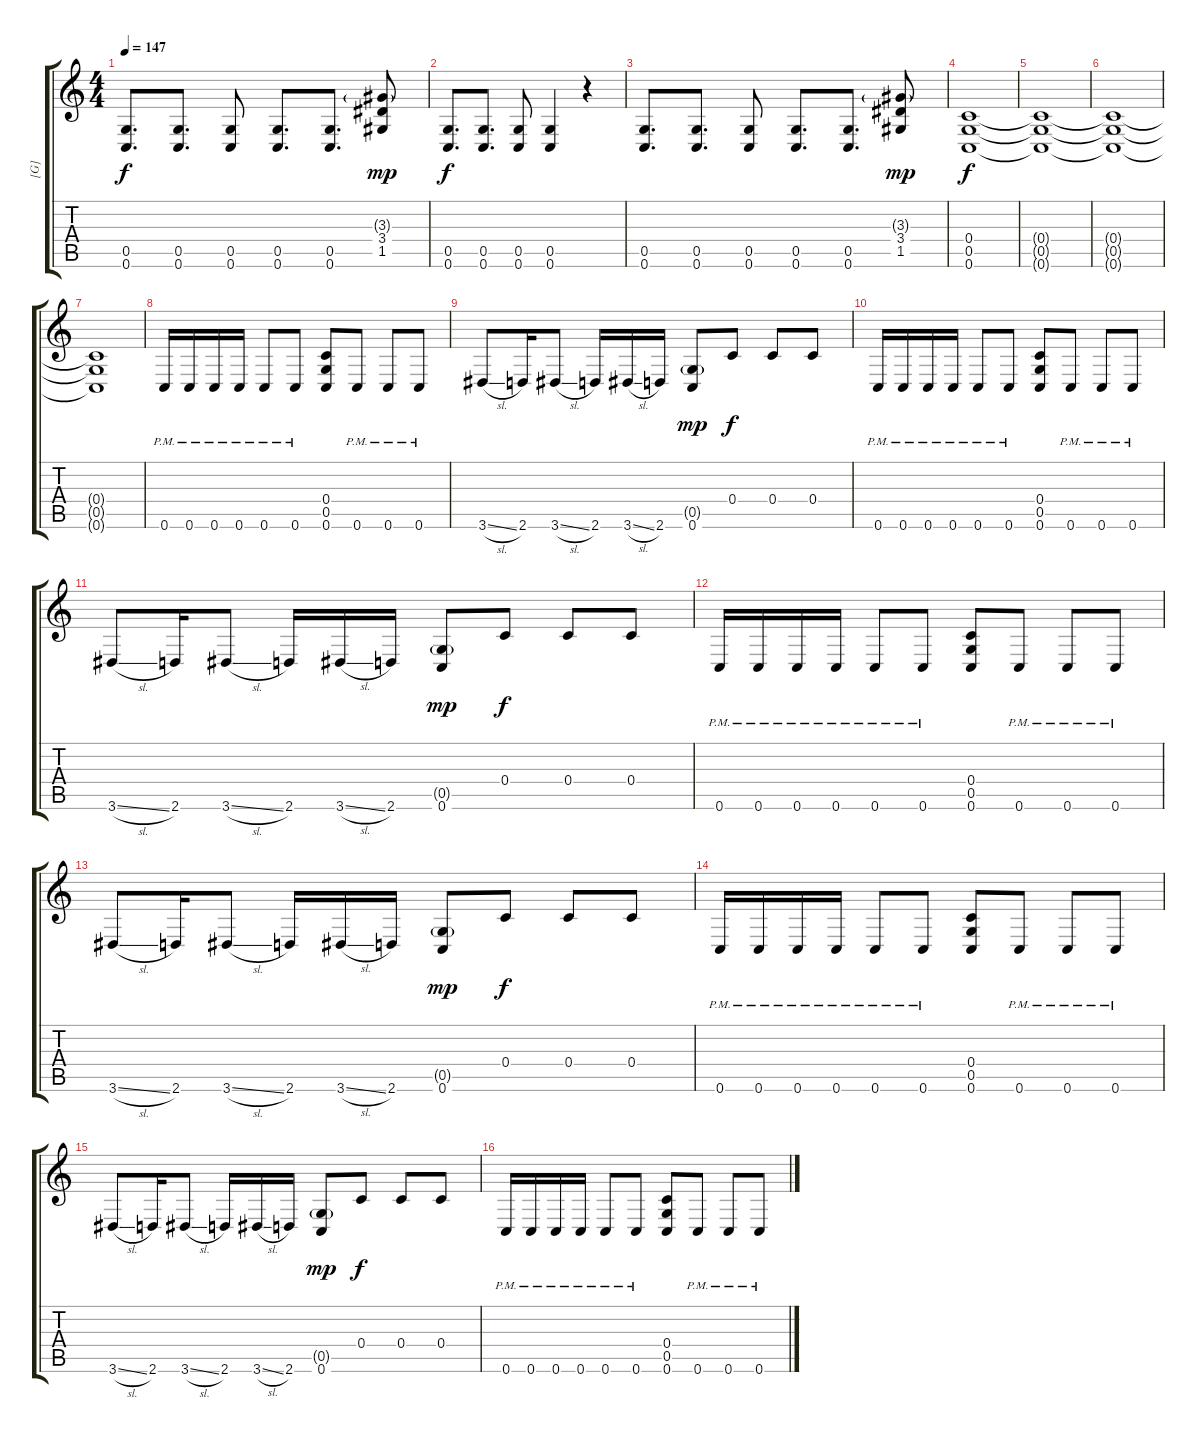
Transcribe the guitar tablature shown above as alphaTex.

\track ("[G]" "[G]") {instrument distortionguitar}
\staff {score tabs}
\tuning (D4 A3 F3 C3 G2 C2) {hide}
\ts (4 4)
\tempo 147
\clef g2
\ks c
(0.5 0.6).8{d dy f} (0.5 0.6).8{d} (0.5 0.6).8 (0.5 0.6).8{d} (0.5 0.6).8{d} (3.3{g} 3.4 1.5).8{dy mp} |
(0.5 0.6).8{d dy f} (0.5 0.6).8{d} (0.5 0.6).8 (0.5 0.6).4 r.4 |
(0.5 0.6).8{d} (0.5 0.6).8{d} (0.5 0.6).8 (0.5 0.6).8{d} (0.5 0.6).8{d} (3.3{g} 3.4 1.5).8{dy mp} |
(0.4 0.5 0.6).1{dy f} |
(0.4{t} 0.5{t} 0.6{t}).1 |
(0.4{t} 0.5{t} 0.6{t}).1 |
(0.4{t} 0.5{t} 0.6{t}).1 |
0.6{pm}.16 0.6{pm}.16 0.6{pm}.16 0.6{pm}.16 0.6{pm}.8 0.6{pm}.8 (0.4 0.5 0.6).8 0.6{pm}.8 0.6{pm}.8 0.6{pm}.8 |
3.6{sl}.8 2.6.16 3.6{sl}.8 2.6.16 3.6{sl}.16 2.6.16 (0.5{g} 0.6).8{dy mp} 0.4.8{dy f} 0.4.8 0.4.8 |
0.6{pm}.16 0.6{pm}.16 0.6{pm}.16 0.6{pm}.16 0.6{pm}.8 0.6{pm}.8 (0.4 0.5 0.6).8 0.6{pm}.8 0.6{pm}.8 0.6{pm}.8 |
3.6{sl}.8 2.6.16 3.6{sl}.8 2.6.16 3.6{sl}.16 2.6.16 (0.5{g} 0.6).8{dy mp} 0.4.8{dy f} 0.4.8 0.4.8 |
0.6{pm}.16 0.6{pm}.16 0.6{pm}.16 0.6{pm}.16 0.6{pm}.8 0.6{pm}.8 (0.4 0.5 0.6).8 0.6{pm}.8 0.6{pm}.8 0.6{pm}.8 |
3.6{sl}.8 2.6.16 3.6{sl}.8 2.6.16 3.6{sl}.16 2.6.16 (0.5{g} 0.6).8{dy mp} 0.4.8{dy f} 0.4.8 0.4.8 |
0.6{pm}.16 0.6{pm}.16 0.6{pm}.16 0.6{pm}.16 0.6{pm}.8 0.6{pm}.8 (0.4 0.5 0.6).8 0.6{pm}.8 0.6{pm}.8 0.6{pm}.8 |
3.6{sl}.8 2.6.16 3.6{sl}.8 2.6.16 3.6{sl}.16 2.6.16 (0.5{g} 0.6).8{dy mp} 0.4.8{dy f} 0.4.8 0.4.8 |
0.6{pm}.16 0.6{pm}.16 0.6{pm}.16 0.6{pm}.16 0.6{pm}.8 0.6{pm}.8 (0.4 0.5 0.6).8 0.6{pm}.8 0.6{pm}.8 0.6{pm}.8
